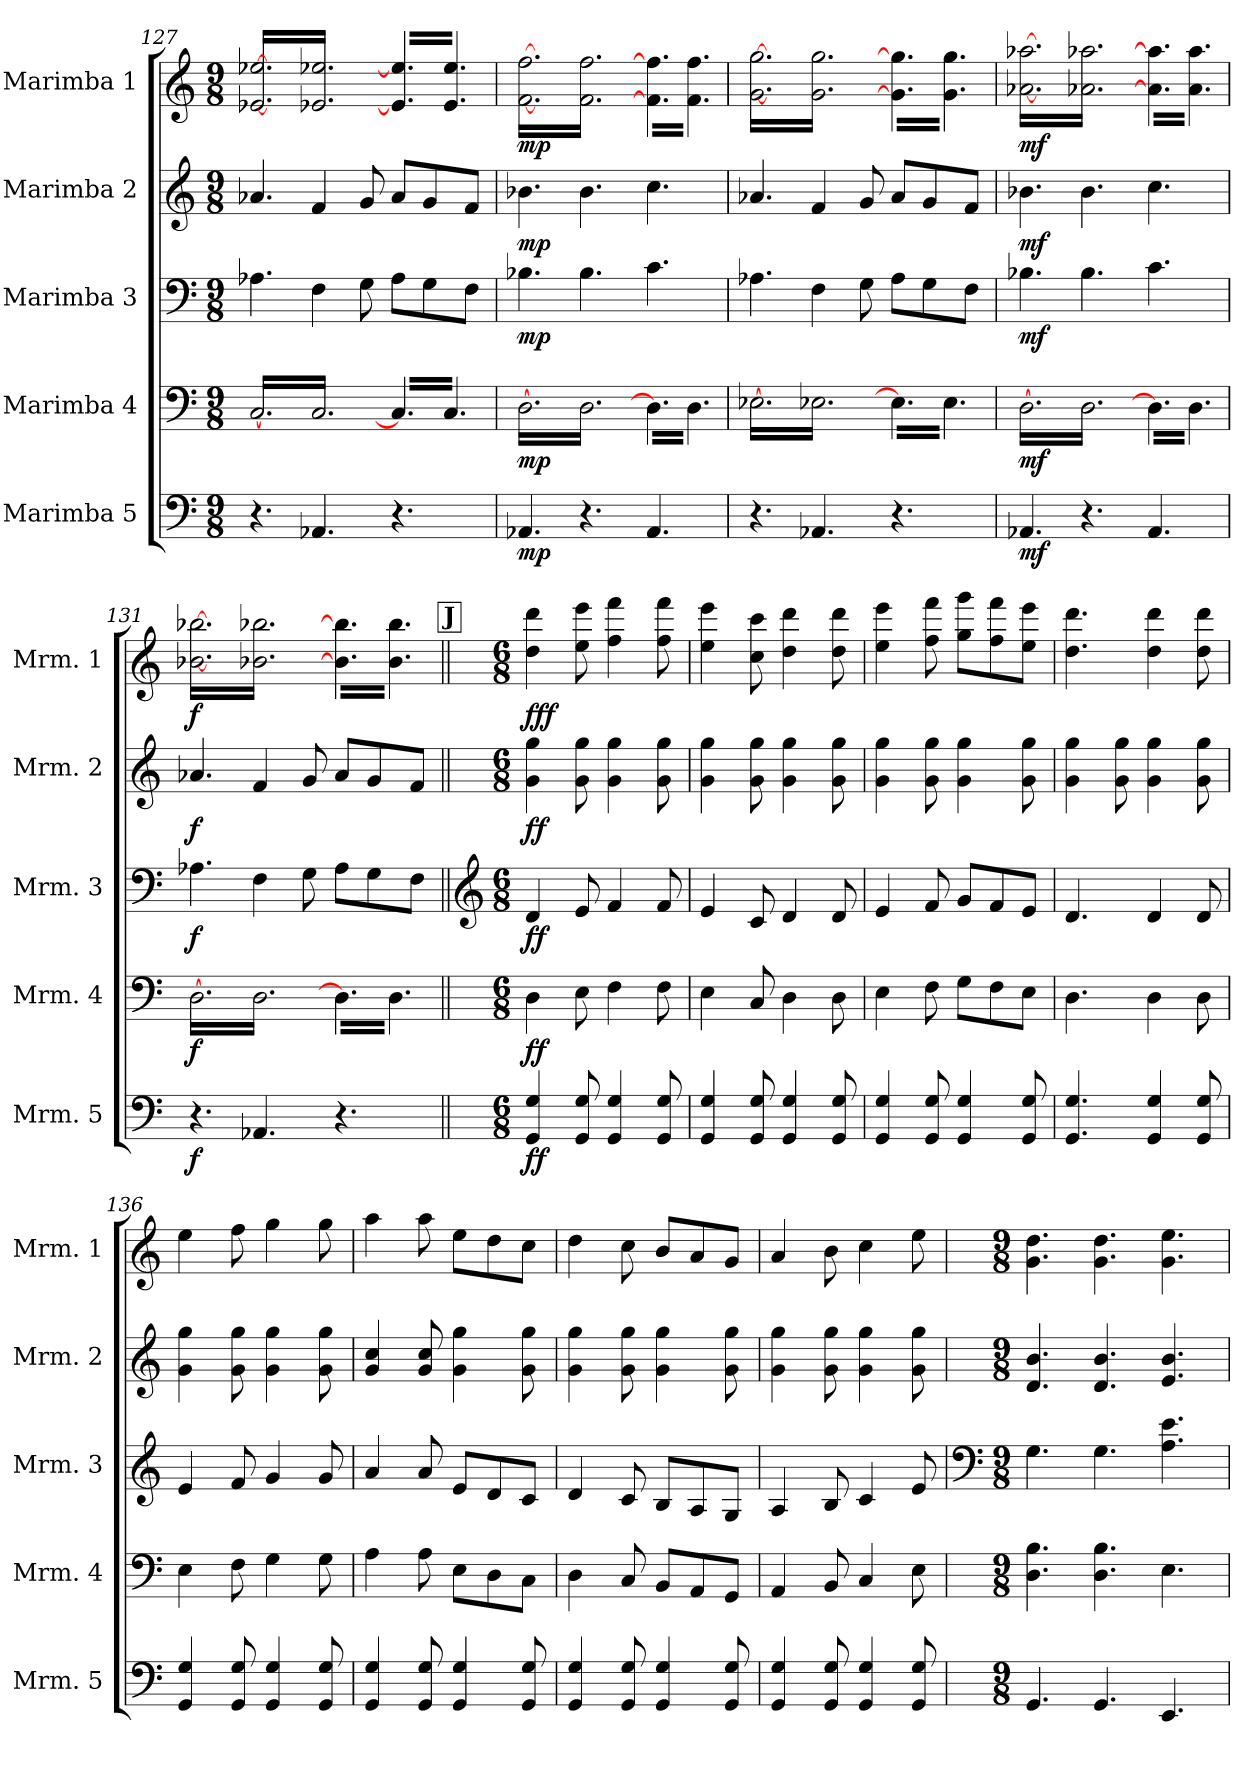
**kern	**dynam	**kern	**dynam	**kern	**dynam	**kern	**dynam	**kern	**dynam
*part5	*part5	*part4	*part4	*part3	*part3	*part2	*part2	*part1	*part1
*staff5	*staff5	*staff4	*staff4	*staff3	*staff3	*staff2	*staff2	*staff1	*staff1
*I"Marimba 5	*	*I"Marimba 4	*	*I"Marimba 3	*	*I"Marimba 2	*	*I"Marimba 1	*
*I'Mrm. 5	*	*I'Mrm. 4	*	*I'Mrm. 3	*	*I'Mrm. 2	*	*I'Mrm. 1	*
*clefF4	*	*clefF4	*	*clefF4	*	*clefG2	*	*clefG2	*
*k[]	*	*k[]	*	*k[]	*	*k[]	*	*k[]	*
*M9/8	*	*M9/8	*	*M9/8	*	*M9/8	*	*M9/8	*
=127	=127	=127	=127	=127	=127	=127	=127	=127	=127
*	*	*tremolo	*	*	*	*	*	*	*
*	*	*	*	*	*	*	*	*tremolo	*
4.r	.	[16C/LL	.	4.A-X\	.	4.a-X/	.	[16e-X/ [16ee-X/LL	.
.	.	16C/	.	.	.	.	.	16e-X/ 16ee-X/	.
.	.	16C/	.	.	.	.	.	16e-X/ 16ee-X/	.
.	.	16C/	.	.	.	.	.	16e-X/ 16ee-X/	.
.	.	16C/	.	.	.	.	.	16e-X/ 16ee-X/	.
.	.	16C/	.	.	.	.	.	16e-X/ 16ee-X/	.
4.AA-X/	.	16C/	.	4F\	.	4f/	.	16e-X/ 16ee-X/	.
.	.	16C/	.	.	.	.	.	16e-X/ 16ee-X/	.
.	.	16C/	.	.	.	.	.	16e-X/ 16ee-X/	.
.	.	16C/	.	.	.	.	.	16e-X/ 16ee-X/	.
.	.	16C/	.	8G\	.	8g/	.	16e-X/ 16ee-X/	.
.	.	16C/JJ	.	.	.	.	.	16e-X/ 16ee-X/JJ	.
4.r	.	16C/]LL	.	8A-\L	.	8a-/L	.	16e-/] 16ee-/]LL	.
.	.	16C/	.	.	.	.	.	16e-/ 16ee-/	.
.	.	16C/	.	8G\	.	8g/	.	16e-/ 16ee-/	.
.	.	16C/	.	.	.	.	.	16e-/ 16ee-/	.
.	.	16C/	.	8F\J	.	8f/J	.	16e-/ 16ee-/	.
.	.	16C/JJ	.	.	.	.	.	16e-/ 16ee-/JJ	.
=128	=128	=128	=128	=128	=128	=128	=128	=128	=128
!	!LO:DY:b	!	!LO:DY:b	!	!LO:DY:b	!	!LO:DY:b	!	!LO:DY:b
4.AA-X/	mp	[16D\LL	mp	4.B-X\	mp	4.b-X\	mp	[16f\ [16ff\LL	mp
.	.	16D\	.	.	.	.	.	16f\ 16ff\	.
.	.	16D\	.	.	.	.	.	16f\ 16ff\	.
.	.	16D\	.	.	.	.	.	16f\ 16ff\	.
.	.	16D\	.	.	.	.	.	16f\ 16ff\	.
.	.	16D\	.	.	.	.	.	16f\ 16ff\	.
4.r	.	16D\	.	4.B-\	.	4.b-\	.	16f\ 16ff\	.
.	.	16D\	.	.	.	.	.	16f\ 16ff\	.
.	.	16D\	.	.	.	.	.	16f\ 16ff\	.
.	.	16D\	.	.	.	.	.	16f\ 16ff\	.
.	.	16D\	.	.	.	.	.	16f\ 16ff\	.
.	.	16D\JJ	.	.	.	.	.	16f\ 16ff\JJ	.
4.AA-/	.	16D\]LL	.	4.c\	.	4.cc\	.	16f\] 16ff\]LL	.
.	.	16D\	.	.	.	.	.	16f\ 16ff\	.
.	.	16D\	.	.	.	.	.	16f\ 16ff\	.
.	.	16D\	.	.	.	.	.	16f\ 16ff\	.
.	.	16D\	.	.	.	.	.	16f\ 16ff\	.
.	.	16D\JJ	.	.	.	.	.	16f\ 16ff\JJ	.
=129	=129	=129	=129	=129	=129	=129	=129	=129	=129
4.r	.	[16E-X\LL	.	4.A-X\	.	4.a-X/	.	[16g\ [16gg\LL	.
.	.	16E-X\	.	.	.	.	.	16g\ 16gg\	.
.	.	16E-X\	.	.	.	.	.	16g\ 16gg\	.
.	.	16E-X\	.	.	.	.	.	16g\ 16gg\	.
.	.	16E-X\	.	.	.	.	.	16g\ 16gg\	.
.	.	16E-X\	.	.	.	.	.	16g\ 16gg\	.
4.AA-X/	.	16E-X\	.	4F\	.	4f/	.	16g\ 16gg\	.
.	.	16E-X\	.	.	.	.	.	16g\ 16gg\	.
.	.	16E-X\	.	.	.	.	.	16g\ 16gg\	.
.	.	16E-X\	.	.	.	.	.	16g\ 16gg\	.
.	.	16E-X\	.	8G\	.	8g/	.	16g\ 16gg\	.
.	.	16E-X\JJ	.	.	.	.	.	16g\ 16gg\JJ	.
4.r	.	16E-\]LL	.	8A-\L	.	8a-/L	.	16g\] 16gg\]LL	.
.	.	16E-\	.	.	.	.	.	16g\ 16gg\	.
.	.	16E-\	.	8G\	.	8g/	.	16g\ 16gg\	.
.	.	16E-\	.	.	.	.	.	16g\ 16gg\	.
.	.	16E-\	.	8F\J	.	8f/J	.	16g\ 16gg\	.
.	.	16E-\JJ	.	.	.	.	.	16g\ 16gg\JJ	.
!!LO:PB:g=z
=130	=130	=130	=130	=130	=130	=130	=130	=130	=130
!	!LO:DY:b	!	!LO:DY:b	!	!LO:DY:b	!	!LO:DY:b	!	!LO:DY:b
4.AA-X/	mf	[16D\LL	mf	4.B-X\	mf	4.b-X\	mf	[16a-X\ [16aa-X\LL	mf
.	.	16D\	.	.	.	.	.	16a-X\ 16aa-X\	.
.	.	16D\	.	.	.	.	.	16a-X\ 16aa-X\	.
.	.	16D\	.	.	.	.	.	16a-X\ 16aa-X\	.
.	.	16D\	.	.	.	.	.	16a-X\ 16aa-X\	.
.	.	16D\	.	.	.	.	.	16a-X\ 16aa-X\	.
4.r	.	16D\	.	4.B-\	.	4.b-\	.	16a-X\ 16aa-X\	.
.	.	16D\	.	.	.	.	.	16a-X\ 16aa-X\	.
.	.	16D\	.	.	.	.	.	16a-X\ 16aa-X\	.
.	.	16D\	.	.	.	.	.	16a-X\ 16aa-X\	.
.	.	16D\	.	.	.	.	.	16a-X\ 16aa-X\	.
.	.	16D\JJ	.	.	.	.	.	16a-X\ 16aa-X\JJ	.
4.AA-/	.	16D\]LL	.	4.c\	.	4.cc\	.	16a-\] 16aa-\]LL	.
.	.	16D\	.	.	.	.	.	16a-\ 16aa-\	.
.	.	16D\	.	.	.	.	.	16a-\ 16aa-\	.
.	.	16D\	.	.	.	.	.	16a-\ 16aa-\	.
.	.	16D\	.	.	.	.	.	16a-\ 16aa-\	.
.	.	16D\JJ	.	.	.	.	.	16a-\ 16aa-\JJ	.
=131	=131	=131	=131	=131	=131	=131	=131	=131	=131
!	!LO:DY:b	!	!LO:DY:b	!	!LO:DY:b	!	!LO:DY:b	!	!LO:DY:b
4.r	f	[16D\LL	f	4.A-X\	f	4.a-X/	f	[16b-X\ [16bb-X\LL	f
.	.	16D\	.	.	.	.	.	16b-X\ 16bb-X\	.
.	.	16D\	.	.	.	.	.	16b-X\ 16bb-X\	.
.	.	16D\	.	.	.	.	.	16b-X\ 16bb-X\	.
.	.	16D\	.	.	.	.	.	16b-X\ 16bb-X\	.
.	.	16D\	.	.	.	.	.	16b-X\ 16bb-X\	.
4.AA-X/	.	16D\	.	4F\	.	4f/	.	16b-X\ 16bb-X\	.
.	.	16D\	.	.	.	.	.	16b-X\ 16bb-X\	.
.	.	16D\	.	.	.	.	.	16b-X\ 16bb-X\	.
.	.	16D\	.	.	.	.	.	16b-X\ 16bb-X\	.
.	.	16D\	.	8G\	.	8g/	.	16b-X\ 16bb-X\	.
.	.	16D\JJ	.	.	.	.	.	16b-X\ 16bb-X\JJ	.
4.r	.	16D\]LL	.	8A-\L	.	8a-/L	.	16b-\] 16bb-\]LL	.
.	.	16D\	.	.	.	.	.	16b-\ 16bb-\	.
.	.	16D\	.	8G\	.	8g/	.	16b-\ 16bb-\	.
.	.	16D\	.	.	.	.	.	16b-\ 16bb-\	.
.	.	16D\	.	8F\J	.	8f/J	.	16b-\ 16bb-\	.
.	.	16D\JJ	.	.	.	.	.	16b-\ 16bb-\JJ	.
*	*	*	*	*	*	*	*	*Xtremolo	*
*	*	*Xtremolo	*	*	*	*	*	*	*
!!LO:REH:place=s1:a:B:fs=14:t=J
=132||	=132||	=132||	=132||	=132||	=132||	=132||	=132||	=132||	=132||
*	*	*	*	*clefG2	*	*	*	*	*
*M6/8	*	*M6/8	*	*M6/8	*	*M6/8	*	*M6/8	*
!	!LO:DY:b	!	!LO:DY:b	!	!LO:DY:b	!	!LO:DY:b	!	!LO:DY:b
4GG/ 4G/	ff	4D\	ff	4d/	ff	4g\ 4gg\	ff	4dd\ 4ddd\	fff
8GG/ 8G/	.	8E\	.	8e/	.	8g\ 8gg\	.	8ee\ 8eee\	.
4GG/ 4G/	.	4F\	.	4f/	.	4g\ 4gg\	.	4ff\ 4fff\	.
8GG/ 8G/	.	8F\	.	8f/	.	8g\ 8gg\	.	8ff\ 8fff\	.
=133	=133	=133	=133	=133	=133	=133	=133	=133	=133
4GG/ 4G/	.	4E\	.	4e/	.	4g\ 4gg\	.	4ee\ 4eee\	.
8GG/ 8G/	.	8C/	.	8c/	.	8g\ 8gg\	.	8cc\ 8ccc\	.
4GG/ 4G/	.	4D\	.	4d/	.	4g\ 4gg\	.	4dd\ 4ddd\	.
8GG/ 8G/	.	8D\	.	8d/	.	8g\ 8gg\	.	8dd\ 8ddd\	.
=134	=134	=134	=134	=134	=134	=134	=134	=134	=134
4GG/ 4G/	.	4E\	.	4e/	.	4g\ 4gg\	.	4ee\ 4eee\	.
8GG/ 8G/	.	8F\	.	8f/	.	8g\ 8gg\	.	8ff\ 8fff\	.
4GG/ 4G/	.	8G\L	.	8g/L	.	4g\ 4gg\	.	8gg\ 8ggg\L	.
.	.	8F\	.	8f/	.	.	.	8ff\ 8fff\	.
8GG/ 8G/	.	8E\J	.	8e/J	.	8g\ 8gg\	.	8ee\ 8eee\J	.
=135	=135	=135	=135	=135	=135	=135	=135	=135	=135
4.GG/ 4.G/	.	4.D\	.	4.d/	.	4g\ 4gg\	.	4.dd\ 4.ddd\	.
.	.	.	.	.	.	8g\ 8gg\	.	.	.
4GG/ 4G/	.	4D\	.	4d/	.	4g\ 4gg\	.	4dd\ 4ddd\	.
8GG/ 8G/	.	8D\	.	8d/	.	8g\ 8gg\	.	8dd\ 8ddd\	.
!!LO:LB:g=z
=136	=136	=136	=136	=136	=136	=136	=136	=136	=136
4GG/ 4G/	.	4E\	.	4e/	.	4g\ 4gg\	.	4ee\	.
8GG/ 8G/	.	8F\	.	8f/	.	8g\ 8gg\	.	8ff\	.
4GG/ 4G/	.	4G\	.	4g/	.	4g\ 4gg\	.	4gg\	.
8GG/ 8G/	.	8G\	.	8g/	.	8g\ 8gg\	.	8gg\	.
=137	=137	=137	=137	=137	=137	=137	=137	=137	=137
4GG/ 4G/	.	4A\	.	4a/	.	4g/ 4cc/	.	4aa\	.
8GG/ 8G/	.	8A\	.	8a/	.	8g/ 8cc/	.	8aa\	.
4GG/ 4G/	.	8E\L	.	8e/L	.	4g\ 4gg\	.	8ee\L	.
.	.	8D\	.	8d/	.	.	.	8dd\	.
8GG/ 8G/	.	8C\J	.	8c/J	.	8g\ 8gg\	.	8cc\J	.
=138	=138	=138	=138	=138	=138	=138	=138	=138	=138
4GG/ 4G/	.	4D\	.	4d/	.	4g\ 4gg\	.	4dd\	.
8GG/ 8G/	.	8C/	.	8c/	.	8g\ 8gg\	.	8cc\	.
4GG/ 4G/	.	8BB/L	.	8B/L	.	4g\ 4gg\	.	8b/L	.
.	.	8AA/	.	8A/	.	.	.	8a/	.
8GG/ 8G/	.	8GG/J	.	8G/J	.	8g\ 8gg\	.	8g/J	.
=139	=139	=139	=139	=139	=139	=139	=139	=139	=139
4GG/ 4G/	.	4AA/	.	4A/	.	4g\ 4gg\	.	4a/	.
8GG/ 8G/	.	8BB/	.	8B/	.	8g\ 8gg\	.	8b\	.
4GG/ 4G/	.	4C/	.	4c/	.	4g\ 4gg\	.	4cc\	.
8GG/ 8G/	.	8E\	.	8e/	.	8g\ 8gg\	.	8ee\	.
=140	=140	=140	=140	=140	=140	=140	=140	=140	=140
*	*	*	*	*clefF4	*	*	*	*	*
*M9/8	*	*M9/8	*	*M9/8	*	*M9/8	*	*M9/8	*
4.GG/	.	4.D\ 4.B\	.	4.G\	.	4.d/ 4.b/	.	4.g\ 4.dd\	.
4.GG/	.	4.D\ 4.B\	.	4.G\	.	4.d/ 4.b/	.	4.g\ 4.dd\	.
4.EE/	.	4.E\	.	4.A\ 4.e\	.	4.e/ 4.b/	.	4.g\ 4.ee\	.
=	=	=	=	=	=	=	=	=	=
*-	*-	*-	*-	*-	*-	*-	*-	*-	*-
